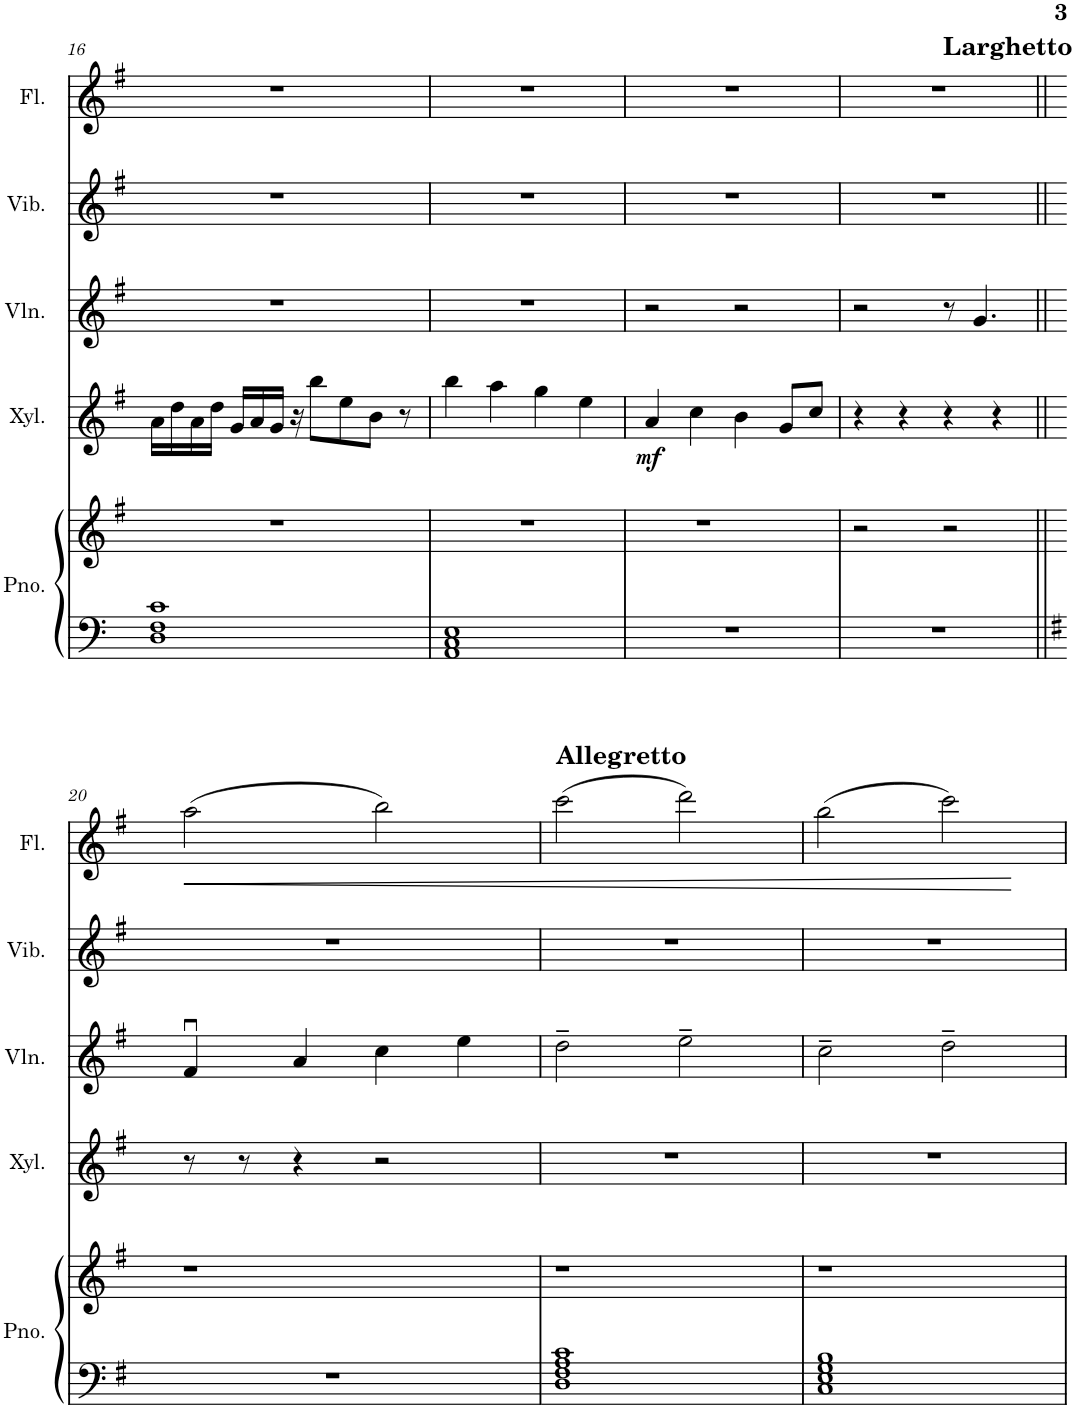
**kern	**kern	**kern	**dynam	**kern	**kern	**kern
*part5	*part5	*part4	*part4	*part3	*part2	*part1
*staff6	*staff5	*staff4	*staff4	*staff3	*staff2	*staff1
*I"Piano	*	*I"Xylophone	*	*I"Violin	*I"Vibraphone	*I"Flute
*I'Pno.	*	*I'Xyl.	*	*I'Vln.	*I'Vib.	*I'Fl.
!!LO:PB:g=z
*clefF4	*clefG2	*clefG2	*	*clefG2	*clefG2	*clefG2
*	*	*Trd-7c-12	*	*	*	*
*k[]	*k[f#]	*k[f#]	*	*k[f#]	*k[f#]	*k[f#]
*M4/4	*M4/4	*M4/4	*	*M4/4	*M4/4	*M4/4
=16	=16	=16	=16	=16	=16	=16
1D 1F 1c	1r	16a\LL	.	1r	1r	1r
.	.	16dd\	.	.	.	.
.	.	16a\	.	.	.	.
.	.	16dd\JJ	.	.	.	.
.	.	16g/LL	.	.	.	.
.	.	16a/	.	.	.	.
.	.	16g/JJ	.	.	.	.
.	.	16r	.	.	.	.
.	.	8bb\L	.	.	.	.
.	.	8ee\	.	.	.	.
.	.	8b\J	.	.	.	.
.	.	8r	.	.	.	.
=17	=17	=17	=17	=17	=17	=17
1AA 1C 1E	1r	4bb\	.	1r	1r	1r
.	.	4aa\	.	.	.	.
.	.	4gg\	.	.	.	.
.	.	4ee\	.	.	.	.
=18	=18	=18	=18	=18	=18	=18
!	!	!	!LO:DY:b	!	!	!
1r	1r	4a/	mf	2r	1r	1r
.	.	4cc\	.	.	.	.
.	.	4b\	.	2r	.	.
.	.	8g/L	.	.	.	.
.	.	8cc/J	.	.	.	.
=19	=19	=19	=19	=19	=19	=19
*	*	*	*	*	*	*^
1r	2r	4r	.	2r	1r	1r	2ryy
.	.	4r	.	.	.	.	.
!	!	!	!	!	!	!	!LO:TX:a:B:t=Larghetto
.	2r	4r	.	8r	.	.	2ryy
.	.	.	.	4.g/	.	.	.
.	.	4r	.	.	.	.	.
*	*	*	*	*	*	*v	*v
!!LO:LB:g=z
=20||	=20||	=20||	=20||	=20||	=20||	=20||
*k[f#]	*	*	*	*	*	*
1r	1r	8r	.	4f#u/	1r	(2aa\
.	.	8r	.	.	.	.
.	.	4r	.	4a/	.	.
.	.	2r	.	4cc\	.	2bb\)
.	.	.	.	4ee\	.	.
=21	=21	=21	=21	=21	=21	=21
!	!	!	!	!	!	!LO:TX:a:B:t=Allegretto
1D 1F# 1A 1c	1r	1r	.	2dd~\	1r	(2ccc\
.	.	.	.	2ee~\	.	2ddd\)
=22	=22	=22	=22	=22	=22	=22
1C 1E 1G 1B	1r	1r	.	2cc~\	1r	(2bb\
.	.	.	.	2dd~\	.	2ccc\)
=	=	=	=	=	=	=
*-	*-	*-	*-	*-	*-	*-
